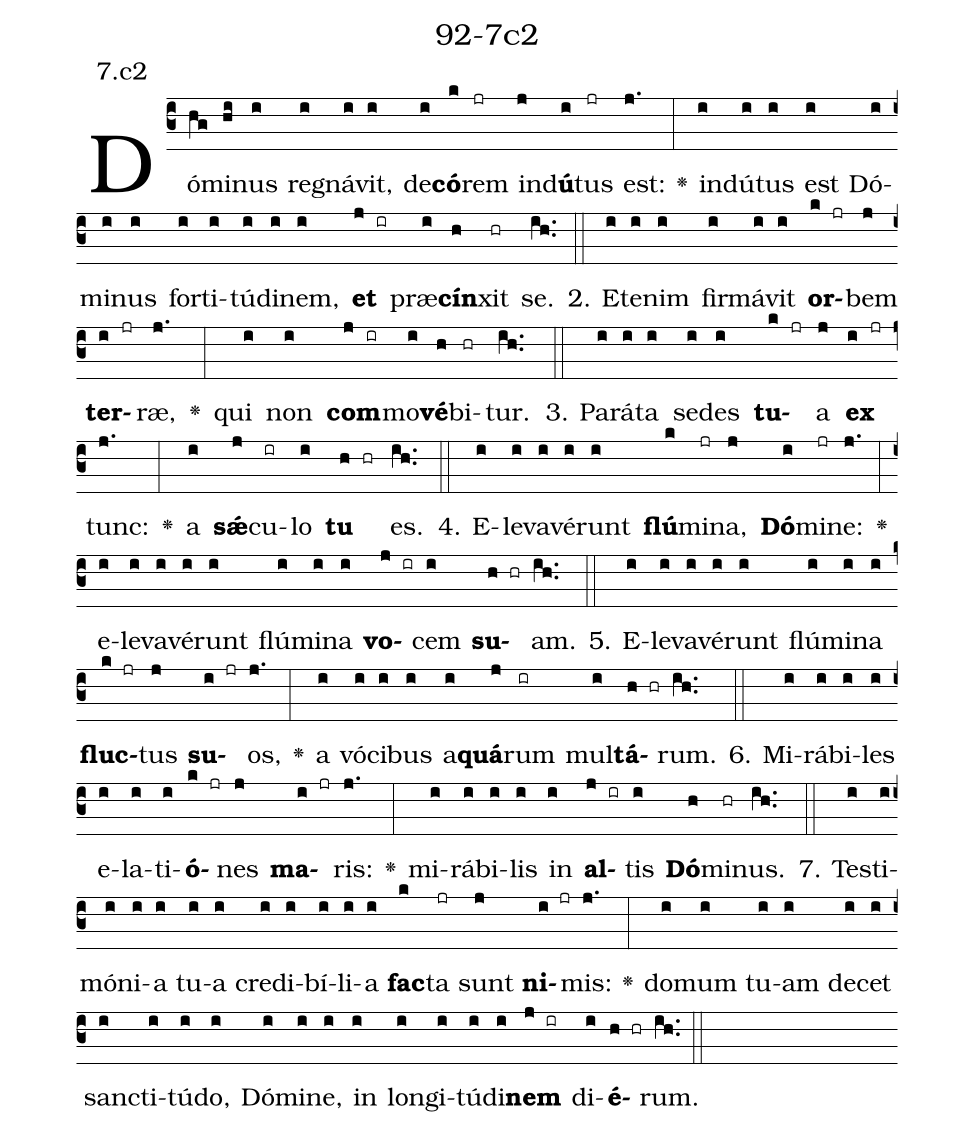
name: 92-7c2;
annotation: 7.c2;
%%
(c3)Dó(hg)mi(hi)nus(i) re(i)gná(i)vit,(i) de(i)<b>có</b>(k)rem(jr) ind(j)<b>ú</b>(i)tus(jr) est:(j.) <v>\greheightstar</v>(:) ind(i)ú(i)tus(i) est(i) Dó(i)mi(i)nus(i) for(i)ti(i)tú(i)di(i)nem,(i) <b>et</b>(j ir) præ(i)<b>cín</b>(h)xit(hr) se.(ih..) (::)
2. Et(i)e(i)nim(i) fir(i)má(i)vit(i) <b>or</b>(k jr)bem(j) <b>ter</b>(i jr)ræ,(j.) <v>\greheightstar</v>(:) qui(i) non(i) <b>com</b>(j ir)mo(i)<b>vé</b>(h)bi(hr)tur.(ih..) (::)
3. Pa(i)rá(i)ta(i) se(i)des(i) <b>tu</b>(k jr)a(j) <b>ex</b>(i jr) tunc:(j.) <v>\greheightstar</v>(:) a(i) <b>sǽ</b>(j)cu(ir)lo(i) <b>tu</b>(h hr) es.(ih..) (::)
4. E(i)le(i)va(i)vé(i)runt(i) <b>flú</b>(k)mi(jr)na,(j) <b>Dó</b>(i)mi(jr)ne:(j.) <v>\greheightstar</v>(:) e(i)le(i)va(i)vé(i)runt(i) flú(i)mi(i)na(i) <b>vo</b>(j ir)cem(i) <b>su</b>(h hr)am.(ih..) (::)
5. E(i)le(i)va(i)vé(i)runt(i) flú(i)mi(i)na(i) <b>fluc</b>(k jr)tus(j) <b>su</b>(i jr)os,(j.) <v>\greheightstar</v>(:) a(i) vó(i)ci(i)bus(i) a(i)<b>quá</b>(j)rum(ir) mul(i)<b>tá</b>(h hr)rum.(ih..) (::)
6. Mi(i)rá(i)bi(i)les(i) e(i)la(i)ti(i)<b>ó</b>(k jr)nes(j) <b>ma</b>(i jr)ris:(j.) <v>\greheightstar</v>(:) mi(i)rá(i)bi(i)lis(i) in(i) <b>al</b>(j ir)tis(i) <b>Dó</b>(h)mi(hr)nus.(ih..) (::)
7. Tes(i)ti(i)mó(i)ni(i)a(i) tu(i)a(i) cre(i)di(i)bí(i)li(i)a(i) <b>fac</b>(k)ta(jr) sunt(j) <b>ni</b>(i jr)mis:(j.) <v>\greheightstar</v>(:) do(i)mum(i) tu(i)am(i) de(i)cet(i) sanc(i)ti(i)tú(i)do,(i) Dó(i)mi(i)ne,(i) in(i) lon(i)gi(i)tú(i)di(i)<b>nem</b>(j ir) di(i)<b>é</b>(h hr)rum.(ih..) (::)
